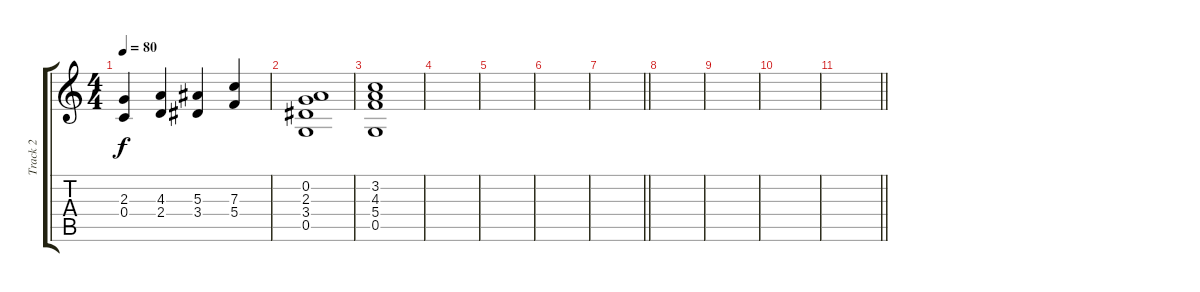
\track ("Track 2" "Track 2") {instrument overdrivenguitar}
\staff {score tabs}
\tuning (D4 A3 F3 C3 G2 D2) {hide}
\ts (4 4)
\tempo 80
\clef g2
\ks c
(2.3 0.4).4{dy f} (4.3 2.4).4 (5.3 3.4).4 (7.3 5.4).4 |
(0.2 2.3 3.4 0.5).1 |
(3.2 4.3 5.4 0.5).1 |
|
|
|
\barLineRight lightlight
|
|
|
|
\barLineRight lightlight
